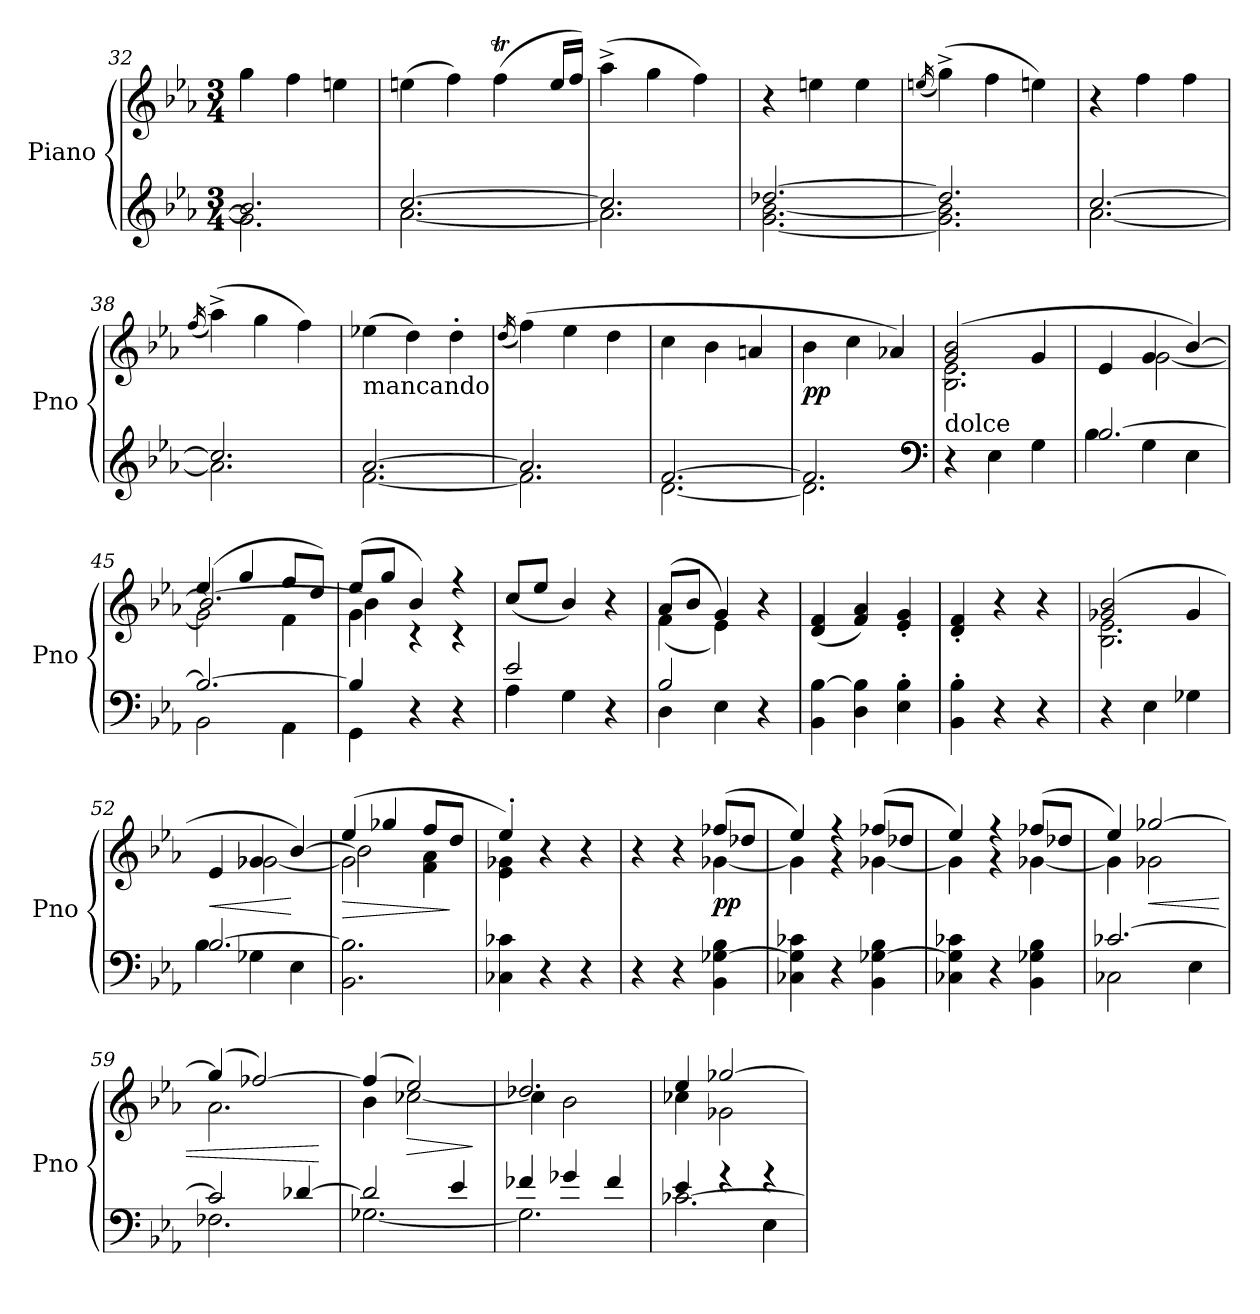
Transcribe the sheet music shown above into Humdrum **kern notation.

**kern	**kern	**dynam
*part1	*part1	*part1
*staff2	*staff1	*staff1/2
*I"Piano	*	*
*I'Pno	*	*
*clefG2	*clefG2	*
*k[b-e-a-]	*k[b-e-a-]	*
*E-:	*E-:	*
*M3/4	*M3/4	*
=32	=32	=32
*^	*	*
2.b-/]	2.g\]	4gg\	.
.	.	4ff\	.
.	.	4een\	.
=33	=33	=33	=33
*	*	*^	*
[2.cc/	[2.a-\	(4een\	2ryy	.
.	.	4ff\)	.	.
*	*	*	*Xtuplet	*
.	.	(4ffT\	20ffyy	.
.	.	.	20ggyy	.
.	.	.	20ffyy	.
.	.	.	20ee/LL	.
.	.	.	20ff/JJ)	.
*	*	*v	*v	*
=34	=34	=34	=34
2.cc/]	2.a-\]	(4aa-^\	.
.	.	4gg\	.
.	.	4ff\)	.
=35	=35	=35	=35
[2.dd-X/	[2.g\ [2.b-\	4r	.
.	.	4een\	.
.	.	4ee\	.
!!LO:LB:g=z
=36	=36	=36	=36
.	.	(16qeen/	.
2.dd-/]	2.g\] 2.b-\]	(4gg^\)	.
.	.	4ff\	.
.	.	4ee\)	.
=37	=37	=37	=37
[2.cc/	[2.a-\	4r	.
.	.	4ff\	.
.	.	4ff\	.
=38	=38	=38	=38
.	.	(16qff/	.
2.cc/]	2.a-\]	(4aa-^\)	.
.	.	4gg\	.
.	.	4ff\)	.
=39	=39	=39	=39
!	!	!LO:TX:b:t=mancando	!
[2.a-/	[2.f\	(4ee-X\	.
.	.	4dd\)	.
.	.	4dd'\	.
=40	=40	=40	=40
.	.	(16qdd/	.
2.a-/]	2.f\]	(4ff\)	.
.	.	4ee-\	.
.	.	4dd\	.
=41	=41	=41	=41
[2.f/	[2.d\	4cc\	.
.	.	4b-\	.
.	.	4an/	.
=42	=42	=42	=42
!	!	!	!LO:DY:b
2.f/]	2.d\]	4b-\	pp
.	.	4cc\	.
.	.	4a-X/)	.
*v	*v	*	*
*clefF4	*	*
=43	=43	=43
*	*^	*
!	!LO:TX:b:t=dolce	!	!
4r	(2g/ 2b-/	2.B-\ 2.e-\	.
4E-\	.	.	.
4G\	4g/	.	.
=44	=44	=44	=44
*^	*	*^	*
[2.B-/	4B-\	4e-/	4ryy	2ryy	.
.	4G\	4g/	[2g\	.	.
.	4E-\	4ryy	.	[4b-/)	.
=45	=45	=45	=45	=45	=45
2.B-/_	2BB-\	(4ee-/	2g\]	2.b-/_	.
.	.	4gg/	.	.	.
.	4AA-\	8ff/L	4f\	.	.
.	.	8dd/J)	.	.	.
=46	=46	=46	=46	=46	=46
4B-/]	4GG\	(8ee-/L	4g\	4b-\]	.
.	.	8gg/J	.	.	.
4r	2ryy	4b-/)	4rc	2ryy	.
4r	.	4r	4rc	.	.
*	*	*v	*v	*v	*
!!LO:PB:g=z
=47	=47	=47	=47
2e-/	4A-\	(8cc/L	.
.	.	8ee-/J	.
.	4G\	4b-/)	.
4r	4ryy	4r	.
=48	=48	=48	=48
*	*	*^	*
2B-/	4D\	(8a-/L	(4f\	.
.	.	8b-/J	.	.
.	4E-\	4g/)	4e-\)	.
4r	4ryy	4r	4ryy	.
*v	*v	*	*	*
*	*v	*v	*
=49	=49	=49
4BB-\ [4B-\	(4d/ 4f/	.
4D\ 4B-\]	4f/ 4a-/)	.
4E-\' 4B-\'	4e-/' 4g/'	.
=50	=50	=50
4BB-\' 4B-\'	4d/' 4f/'	.
4r	4r	.
4r	4r	.
=51	=51	=51
*	*^	*
4r	(2g-X/ 2b-/	2.B-\ 2.e-\	.
4E-\	.	.	.
4G-X\	4g-/	.	.
*	*v	*v	*
=52	=52	=52
*^	*	*
!	!	!	!LO:HP:b
*	*	*^	*
*	*	*	*^	*
[2.B-/	4B-\	4e-/	4ryy	2ryy	<
.	4G-X\	4g-X/	[2g-\	.	.
.	4E-\	4ryy	.	[4b-/)	[
=53	=53	=53	=53	=53	=53
!	!	!	!	!	!LO:HP:b
*v	*v	*	*	*	*
2.BB-\ 2.B-\]	(4ee-/	2g-\]	2b-\]	>
.	4gg-X/	.	.	.
.	8ff/L	4f\ 4a-\	4ryy	.
.	8dd/J	.	.	]
*	*	*v	*v	*
=54	=54	=54	=54
4C-X\ 4c-X\	4ee-'/)	4e-\ 4g-X\	.
4r	4r	2ryy	.
4r	4r	.	.
=55	=55	=55	=55
4r	4r	2ryy	.
4r	4r	.	.
!	!	!	!LO:DY:b
4BB-\ [4G-X\ 4B-\	(8ff-X/L	[4g-X\	pp
.	8dd-X/J	.	.
=56	=56	=56	=56
4C-X\ 4G-\] 4c-X\	4ee-/)	4g-\]	.
4r	4rff	4rg	.
4BB-\ [4G-X\ 4B-\	(8ff-X/L	[4g-X\	.
.	8dd-X/J	.	.
!!LO:LB:g=z	!!
=57	=57	=57	=57
4C-X\ 4G-\] 4c-X\	4ee-/)	4g-\]	.
4r	4rff	4rg	.
4BB-\ 4G-X\ 4B-\	(8ff-X/L	[4g-X\	.
.	8dd-X/J	.	.
=58	=58	=58	=58
*^	*	*^	*
[2.c-X/	2C-X\	4ee-/)	4g-\]	4ryy	.
!	!	!	!	!	!LO:HP:b
.	.	[2gg-X/	2ryy	2g-X\	<
.	4E-\	.	.	.	.
*	*	*	*v	*v	*
=59	=59	=59	=59	=59
2c-/]	2.F-X\	(4gg-/]	2.a-\	.
.	.	[2ff-X/)	.	.
[4d-X/	.	.	.	.
*v	*v	*	*	*
*	*v	*v	*
.	.	[
=60	=60	=60
*^	*^	*
2d-/]	[2.G-X\	(4ff-/]	4b-\	.
!	!	!	!	!LO:HP:b
.	.	2ee-/)	[2cc-X\	>
4e-/	.	.	.	.
*v	*v	*	*	*
*	*v	*v	*
.	.	]
=61	=61	=61
*^	*^	*
4f-X/	2.G-\]	2.dd-X/	4cc-\]	.
4g-X/	.	.	2b-\	.
4f-/	.	.	.	.
=62	=62	=62	=62	=62
*	*^	*	*	*
[2.c-X\	2ryy	4e-/	4ee-/	4cc-X\	.
.	.	4rg	[2gg-X/	2g-X\	.
.	4E-\	4rg	.	.	.
*v	*v	*v	*	*	*
*	*v	*v	*
=	=	=
*-	*-	*-
